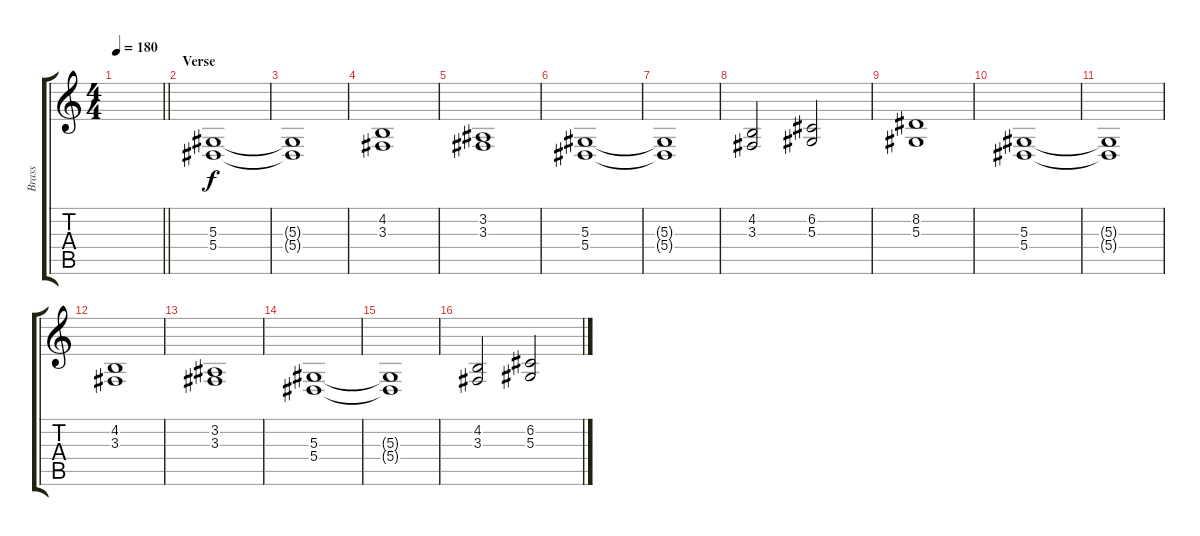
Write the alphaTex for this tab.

\track ("Brass" "Brass") {instrument brasssection}
\staff {score tabs}
\tuning (C4 G3 Eb3 Bb2 F2 C2) {hide}
\ts (4 4)
\tempo 180
\clef g2
\barLineRight lightlight
\ks c
|
\section ("" "Verse")
(5.3 5.4).1 |
(5.3{t} 5.4{t}).1 |
(4.2 3.3).1 |
(3.2 3.3).1 |
(5.3 5.4).1 |
(5.3{t} 5.4{t}).1 |
(4.2 3.3).2 (6.2 5.3).2 |
(8.2 5.3).1 |
(5.3 5.4).1 |
(5.3{t} 5.4{t}).1 |
(4.2 3.3).1 |
(3.2 3.3).1 |
(5.3 5.4).1 |
(5.3{t} 5.4{t}).1 |
(4.2 3.3).2 (6.2 5.3).2
